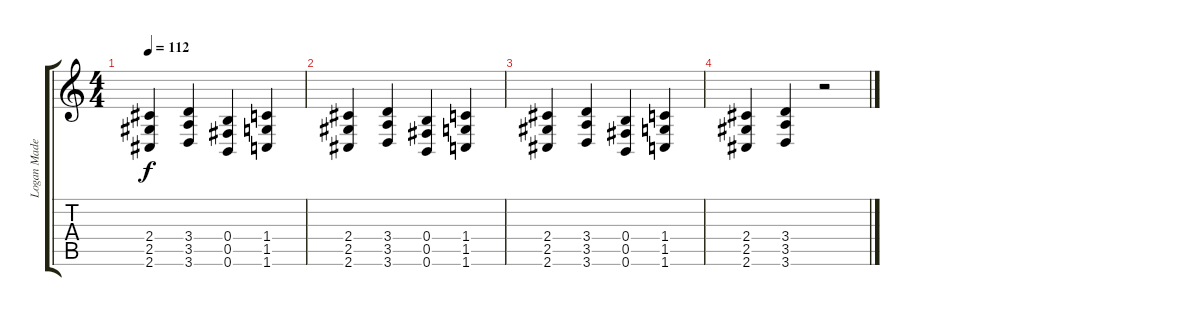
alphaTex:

\track ("Logan Mader" "Logan Made") {instrument distortionguitar}
\staff {score tabs}
\tuning (Db4 Ab3 E3 B2 Gb2 B1) {hide}
\ts (4 4)
\tempo 112
\clef g2
\ks c
(2.4 2.5 2.6).4{dy f} (3.4 3.5 3.6).4 (0.4 0.5 0.6).4 (1.4 1.5 1.6).4 |
(2.4 2.5 2.6).4 (3.4 3.5 3.6).4 (0.4 0.5 0.6).4 (1.4 1.5 1.6).4 |
(2.4 2.5 2.6).4 (3.4 3.5 3.6).4 (0.4 0.5 0.6).4 (1.4 1.5 1.6).4 |
(2.4 2.5 2.6).4 (3.4 3.5 3.6).4 r.2
